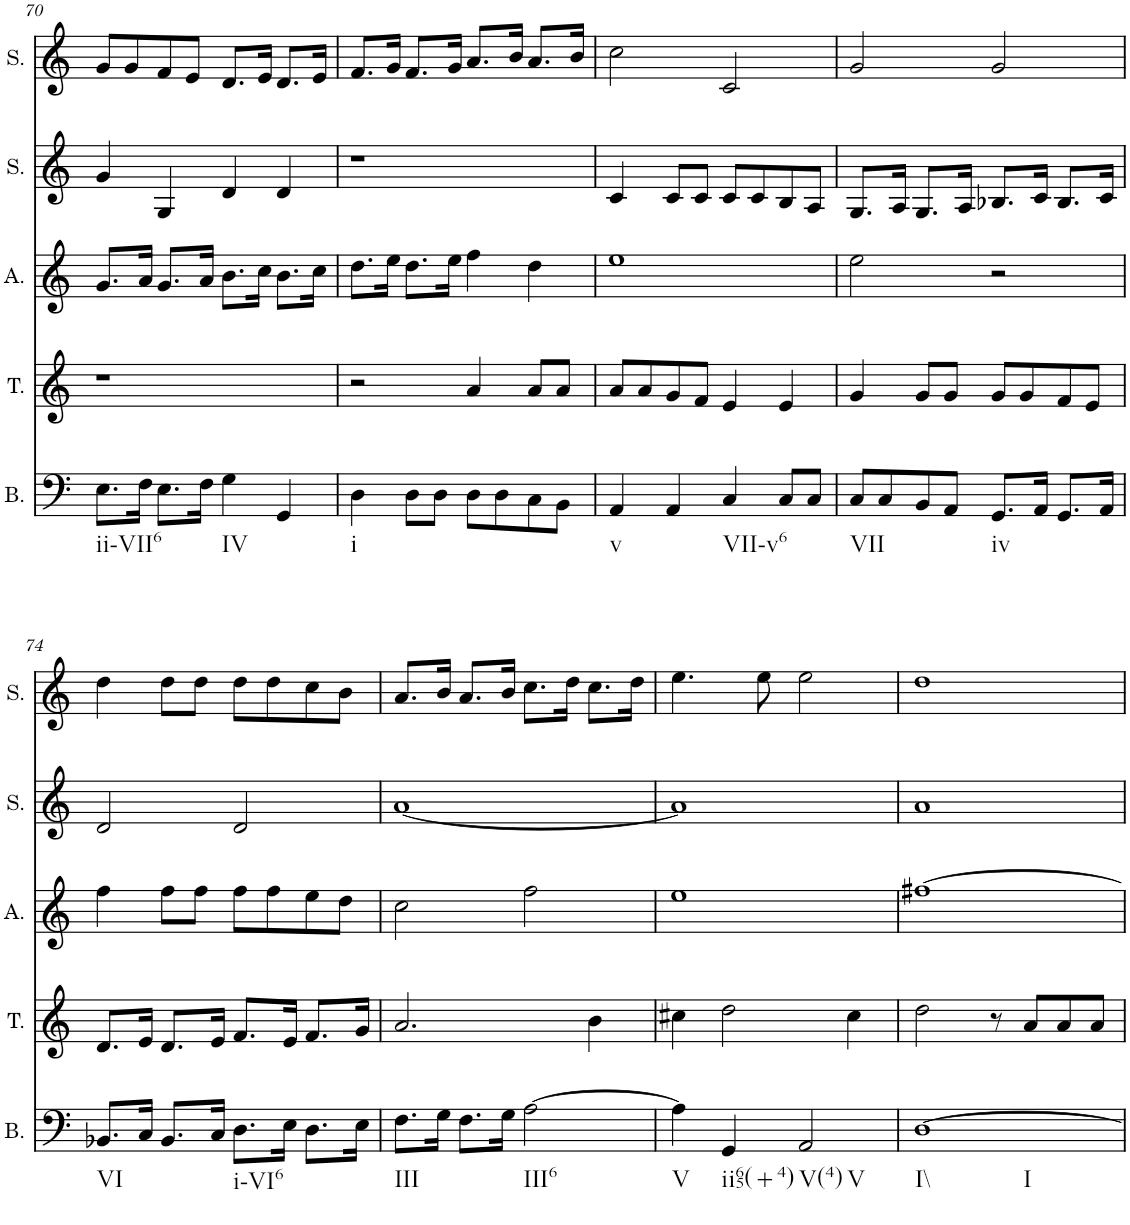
**kern	**kern	**kern	**kern	**kern
*part5	*part4	*part3	*part2	*part1
*staff5	*staff4	*staff3	*staff2	*staff1
*I"Bass	*I"Tenor	*I"Alto	*I"Soprano	*I"Soprano
*I'B.	*I'T.	*I'A.	*I'S.	*I'S.
!!LO:PB:g=z
*clefF4	*clefG2	*clefG2	*clefG2	*clefG2
*k[]	*k[]	*k[]	*k[]	*k[]
*M4/4	*M4/4	*M4/4	*M4/4	*M4/4
=70	=70	=70	=70	=70
!LO:TX:b:t=ii-VII6	!	!	!	!
8.E\L	1r	8.g/L	4g/	8g/L
.	.	.	.	8g/
16F\Jk	.	16a/Jk	.	.
8.E\L	.	8.g/L	4G/	8f/
.	.	.	.	8e/J
16F\Jk	.	16a/Jk	.	.
!LO:TX:b:t=IV	!	!	!	!
4G\	.	8.b\L	4d/	8.d/L
.	.	16cc\Jk	.	16e/Jk
4GG/	.	8.b\L	4d/	8.d/L
.	.	16cc\Jk	.	16e/Jk
=71	=71	=71	=71	=71
!LO:TX:b:t=i	!	!	!	!
4D\	2r	8.dd\L	1r	8.f/L
.	.	16ee\Jk	.	16g/Jk
8D\L	.	8.dd\L	.	8.f/L
8D\J	.	.	.	.
.	.	16ee\Jk	.	16g/Jk
8D\L	4a/	4ff\	.	8.a/L
8D\	.	.	.	.
.	.	.	.	16b/Jk
8C\	8a/L	4dd\	.	8.a/L
8BB\J	8a/J	.	.	.
.	.	.	.	16b/Jk
=72	=72	=72	=72	=72
!LO:TX:b:t=v	!	!	!	!
4AA/	8a/L	1ee	4c/	2cc\
.	8a/	.	.	.
4AA/	8g/	.	8c/L	.
.	8f/J	.	8c/J	.
!LO:TX:b:t=VII-v6	!	!	!	!
4C/	4e/	.	8c/L	2c/
.	.	.	8c/	.
8C/L	4e/	.	8B/	.
8C/J	.	.	8A/J	.
=73	=73	=73	=73	=73
!LO:TX:b:t=VII	!	!	!	!
8C/L	4g/	2ee\	8.G/L	2g/
8C/	.	.	.	.
.	.	.	16A/Jk	.
8BB/	8g/L	.	8.G/L	.
8AA/J	8g/J	.	.	.
.	.	.	16A/Jk	.
!LO:TX:b:t=iv	!	!	!	!
8.GG/L	8g/L	2r	8.B-X/L	2g/
.	8g/	.	.	.
16AA/Jk	.	.	16c/Jk	.
8.GG/L	8f/	.	8.B-/L	.
.	8e/J	.	.	.
16AA/Jk	.	.	16c/Jk	.
!!LO:LB:g=z
=74	=74	=74	=74	=74
!LO:TX:b:t=VI	!	!	!	!
8.BB-X/L	8.d/L	4ff\	2d/	4dd\
16C/Jk	16e/Jk	.	.	.
8.BB-/L	8.d/L	8ff\L	.	8dd\L
.	.	8ff\J	.	8dd\J
16C/Jk	16e/Jk	.	.	.
!LO:TX:b:t=i-VI6	!	!	!	!
8.D\L	8.f/L	8ff\L	2d/	8dd\L
.	.	8ff\	.	8dd\
16E\Jk	16e/Jk	.	.	.
8.D\L	8.f/L	8ee\	.	8cc\
.	.	8dd\J	.	8b\J
16E\Jk	16g/Jk	.	.	.
=75	=75	=75	=75	=75
!LO:TX:b:t=III	!	!	!	!
8.F\L	2.a/	2cc\	[1a	8.a/L
16G\Jk	.	.	.	16b/Jk
8.F\L	.	.	.	8.a/L
16G\Jk	.	.	.	16b/Jk
!LO:TX:b:t=III6	!	!	!	!
[2A\	.	2ff\	.	8.cc\L
.	.	.	.	16dd\Jk
.	4b\	.	.	8.cc\L
.	.	.	.	16dd\Jk
=76	=76	=76	=76	=76
!LO:TX:b:t=V	!	!	!	!
4A\]	4cc#X\	1ee	1a]	4.ee\
!LO:TX:b:t=ii65(+4)	!	!	!	!
4GG/	2dd\	.	.	.
.	.	.	.	8ee\
!LO:TX:b:t=V(4)	!	!	!	!
!LO:TX:b:t=V	!	!	!	!
2AA/	.	.	.	2ee\
.	4cc#\	.	.	.
=77	=77	=77	=77	=77
!LO:TX:b:t=I\\	!	!	!	!
!LO:TX:b:t=I	!	!	!	!
[1D	2dd\	[1ff#X	1a	1dd
.	8r	.	.	.
.	8a/L	.	.	.
.	8a/	.	.	.
.	8a/J	.	.	.
=	=	=	=	=
*-	*-	*-	*-	*-
